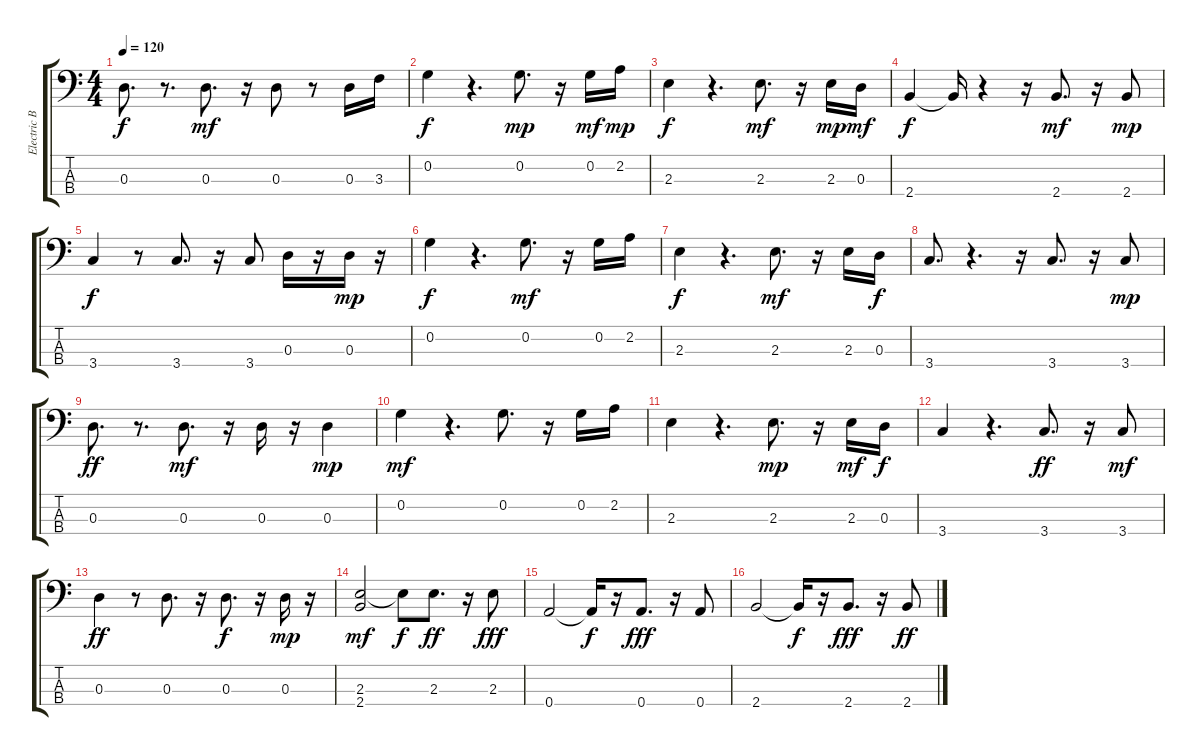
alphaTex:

\track ("Electric Bass" "Electric B") {instrument electricbassfinger}
\staff {score tabs}
\tuning (C-1 G2 D2 A1) {hide}
\ts (4 4)
\tempo 120
\clef f4
\ks c
0.3.8{d dy f} r.8{d} 0.3.8{d dy mf} r.16 0.3.8 r.8 0.3.16 3.3.16 |
0.2.4{dy f} r.4{d} 0.2.8{d dy mp} r.16 0.2.16{dy mf} 2.2.16{dy mp} |
2.3.4{dy f} r.4{d} 2.3.8{d dy mf} r.16 2.3.16{dy mp} 0.3.16{dy mf} |
2.4.4{dy f} 2.4{t}.16 r.4 r.16 2.4.8{d dy mf} r.16 2.4.8{dy mp} |
3.4.4{dy f} r.8 3.4.8{d} r.16 3.4.8 0.3.16 r.16 0.3.16{dy mp} r.16 |
0.2.4{dy f} r.4{d} 0.2.8{d dy mf} r.16 0.2.16 2.2.16 |
2.3.4{dy f} r.4{d} 2.3.8{d dy mf} r.16 2.3.16 0.3.16{dy f} |
3.4.8{d} r.4{d} r.16 3.4.8{d} r.16 3.4.8{dy mp} |
0.3.8{d dy ff} r.8{d} 0.3.8{d dy mf} r.16 0.3.16 r.16 0.3.4{dy mp} |
0.2.4{dy mf} r.4{d} 0.2.8{d} r.16 0.2.16 2.2.16 |
2.3.4 r.4{d} 2.3.8{d dy mp} r.16 2.3.16{dy mf} 0.3.16{dy f} |
3.4.4 r.4{d} 3.4.8{d dy ff} r.16 3.4.8{dy mf} |
0.3.4{dy ff} r.8 0.3.8{d} r.16 0.3.8{d dy f} r.16 0.3.16{dy mp} r.16 |
(2.3 2.4).2{dy mf} 2.3{t}.8{dy f} 2.3.8{d dy ff} r.16 2.3.8{dy fff} |
0.4.2 0.4{t}.16{dy f} r.16 0.4.8{d dy fff} r.16 0.4.8 |
2.4.2 2.4{t}.16{dy f} r.16 2.4.8{d dy fff} r.16 2.4.8{dy ff}
